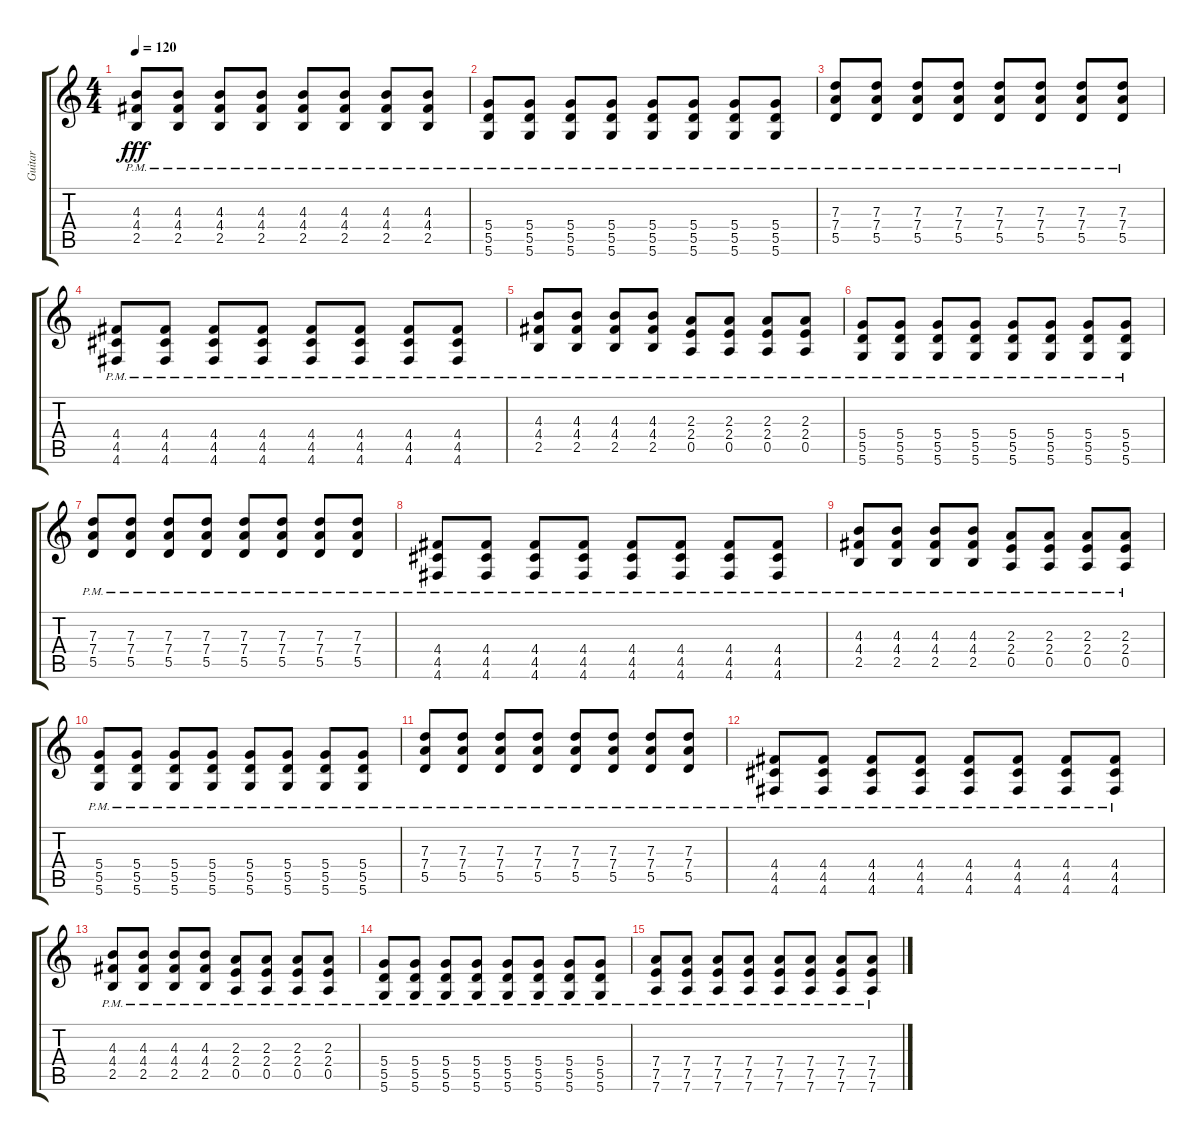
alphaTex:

\track ("Guitar" "Guitar") {instrument distortionguitar}
\staff {score tabs}
\tuning (E4 B3 G3 D3 A2 D2) {hide}
\ts (4 4)
\tempo 120
\clef g2
\ks c
(4.3{pm} 4.4{pm} 2.5{pm}).8{dy fff} (4.3{pm} 4.4{pm} 2.5{pm}).8 (4.3{pm} 4.4{pm} 2.5{pm}).8 (4.3{pm} 4.4{pm} 2.5{pm}).8 (4.3{pm} 4.4{pm} 2.5{pm}).8 (4.3{pm} 4.4{pm} 2.5{pm}).8 (4.3{pm} 4.4{pm} 2.5{pm}).8 (4.3{pm} 4.4{pm} 2.5{pm}).8 |
(5.4{pm} 5.5{pm} 5.6{pm}).8 (5.4{pm} 5.5{pm} 5.6{pm}).8 (5.4{pm} 5.5{pm} 5.6{pm}).8 (5.4{pm} 5.5{pm} 5.6{pm}).8 (5.4{pm} 5.5{pm} 5.6{pm}).8 (5.4{pm} 5.5{pm} 5.6{pm}).8 (5.4{pm} 5.5{pm} 5.6{pm}).8 (5.4{pm} 5.5{pm} 5.6{pm}).8 |
(7.3{pm} 7.4{pm} 5.5{pm}).8 (7.3{pm} 7.4{pm} 5.5{pm}).8 (7.3{pm} 7.4{pm} 5.5{pm}).8 (7.3{pm} 7.4{pm} 5.5{pm}).8 (7.3{pm} 7.4{pm} 5.5{pm}).8 (7.3{pm} 7.4{pm} 5.5{pm}).8 (7.3{pm} 7.4{pm} 5.5{pm}).8 (7.3{pm} 7.4{pm} 5.5{pm}).8 |
(4.4{pm} 4.5{pm} 4.6{pm}).8 (4.4{pm} 4.5{pm} 4.6{pm}).8 (4.4{pm} 4.5{pm} 4.6{pm}).8 (4.4{pm} 4.5{pm} 4.6{pm}).8 (4.4{pm} 4.5{pm} 4.6{pm}).8 (4.4{pm} 4.5{pm} 4.6{pm}).8 (4.4{pm} 4.5{pm} 4.6{pm}).8 (4.4{pm} 4.5{pm} 4.6{pm}).8 |
(4.3{pm} 4.4{pm} 2.5{pm}).8 (4.3{pm} 4.4{pm} 2.5{pm}).8 (4.3{pm} 4.4{pm} 2.5{pm}).8 (4.3{pm} 4.4{pm} 2.5{pm}).8 (2.3{pm} 2.4{pm} 0.5{pm}).8 (2.3{pm} 2.4{pm} 0.5{pm}).8 (2.3{pm} 2.4{pm} 0.5{pm}).8 (2.3{pm} 2.4{pm} 0.5{pm}).8 |
(5.4{pm} 5.5{pm} 5.6{pm}).8 (5.4{pm} 5.5{pm} 5.6{pm}).8 (5.4{pm} 5.5{pm} 5.6{pm}).8 (5.4{pm} 5.5{pm} 5.6{pm}).8 (5.4{pm} 5.5{pm} 5.6{pm}).8 (5.4{pm} 5.5{pm} 5.6{pm}).8 (5.4{pm} 5.5{pm} 5.6{pm}).8 (5.4{pm} 5.5{pm} 5.6{pm}).8 |
(7.3{pm} 7.4{pm} 5.5{pm}).8 (7.3{pm} 7.4{pm} 5.5{pm}).8 (7.3{pm} 7.4{pm} 5.5{pm}).8 (7.3{pm} 7.4{pm} 5.5{pm}).8 (7.3{pm} 7.4{pm} 5.5{pm}).8 (7.3{pm} 7.4{pm} 5.5{pm}).8 (7.3{pm} 7.4{pm} 5.5{pm}).8 (7.3{pm} 7.4{pm} 5.5{pm}).8 |
(4.4{pm} 4.5{pm} 4.6{pm}).8 (4.4{pm} 4.5{pm} 4.6{pm}).8 (4.4{pm} 4.5{pm} 4.6{pm}).8 (4.4{pm} 4.5{pm} 4.6{pm}).8 (4.4{pm} 4.5{pm} 4.6{pm}).8 (4.4{pm} 4.5{pm} 4.6{pm}).8 (4.4{pm} 4.5{pm} 4.6{pm}).8 (4.4{pm} 4.5{pm} 4.6{pm}).8 |
(4.3{pm} 4.4{pm} 2.5{pm}).8 (4.3{pm} 4.4{pm} 2.5{pm}).8 (4.3{pm} 4.4{pm} 2.5{pm}).8 (4.3{pm} 4.4{pm} 2.5{pm}).8 (2.3{pm} 2.4{pm} 0.5{pm}).8 (2.3{pm} 2.4{pm} 0.5{pm}).8 (2.3{pm} 2.4{pm} 0.5{pm}).8 (2.3{pm} 2.4{pm} 0.5{pm}).8 |
(5.4{pm} 5.5{pm} 5.6{pm}).8 (5.4{pm} 5.5{pm} 5.6{pm}).8 (5.4{pm} 5.5{pm} 5.6{pm}).8 (5.4{pm} 5.5{pm} 5.6{pm}).8 (5.4{pm} 5.5{pm} 5.6{pm}).8 (5.4{pm} 5.5{pm} 5.6{pm}).8 (5.4{pm} 5.5{pm} 5.6{pm}).8 (5.4{pm} 5.5{pm} 5.6{pm}).8 |
(7.3{pm} 7.4{pm} 5.5{pm}).8 (7.3{pm} 7.4{pm} 5.5{pm}).8 (7.3{pm} 7.4{pm} 5.5{pm}).8 (7.3{pm} 7.4{pm} 5.5{pm}).8 (7.3{pm} 7.4{pm} 5.5{pm}).8 (7.3{pm} 7.4{pm} 5.5{pm}).8 (7.3{pm} 7.4{pm} 5.5{pm}).8 (7.3{pm} 7.4{pm} 5.5{pm}).8 |
(4.4{pm} 4.5{pm} 4.6{pm}).8 (4.4{pm} 4.5{pm} 4.6{pm}).8 (4.4{pm} 4.5{pm} 4.6{pm}).8 (4.4{pm} 4.5{pm} 4.6{pm}).8 (4.4{pm} 4.5{pm} 4.6{pm}).8 (4.4{pm} 4.5{pm} 4.6{pm}).8 (4.4{pm} 4.5{pm} 4.6{pm}).8 (4.4{pm} 4.5{pm} 4.6{pm}).8 |
(4.3{pm} 4.4{pm} 2.5{pm}).8 (4.3{pm} 4.4{pm} 2.5{pm}).8 (4.3{pm} 4.4{pm} 2.5{pm}).8 (4.3{pm} 4.4{pm} 2.5{pm}).8 (2.3{pm} 2.4{pm} 0.5{pm}).8 (2.3{pm} 2.4{pm} 0.5{pm}).8 (2.3{pm} 2.4{pm} 0.5{pm}).8 (2.3{pm} 2.4{pm} 0.5{pm}).8 |
(5.4{pm} 5.5{pm} 5.6{pm}).8 (5.4{pm} 5.5{pm} 5.6{pm}).8 (5.4{pm} 5.5{pm} 5.6{pm}).8 (5.4{pm} 5.5{pm} 5.6{pm}).8 (5.4{pm} 5.5{pm} 5.6{pm}).8 (5.4{pm} 5.5{pm} 5.6{pm}).8 (5.4{pm} 5.5{pm} 5.6{pm}).8 (5.4{pm} 5.5{pm} 5.6{pm}).8 |
(7.4{pm} 7.5{pm} 7.6{pm}).8 (7.4{pm} 7.5{pm} 7.6{pm}).8 (7.4{pm} 7.5{pm} 7.6{pm}).8 (7.4{pm} 7.5{pm} 7.6{pm}).8 (7.4{pm} 7.5{pm} 7.6{pm}).8 (7.4{pm} 7.5{pm} 7.6{pm}).8 (7.4{pm} 7.5{pm} 7.6{pm}).8 (7.4{pm} 7.5{pm} 7.6{pm}).8
